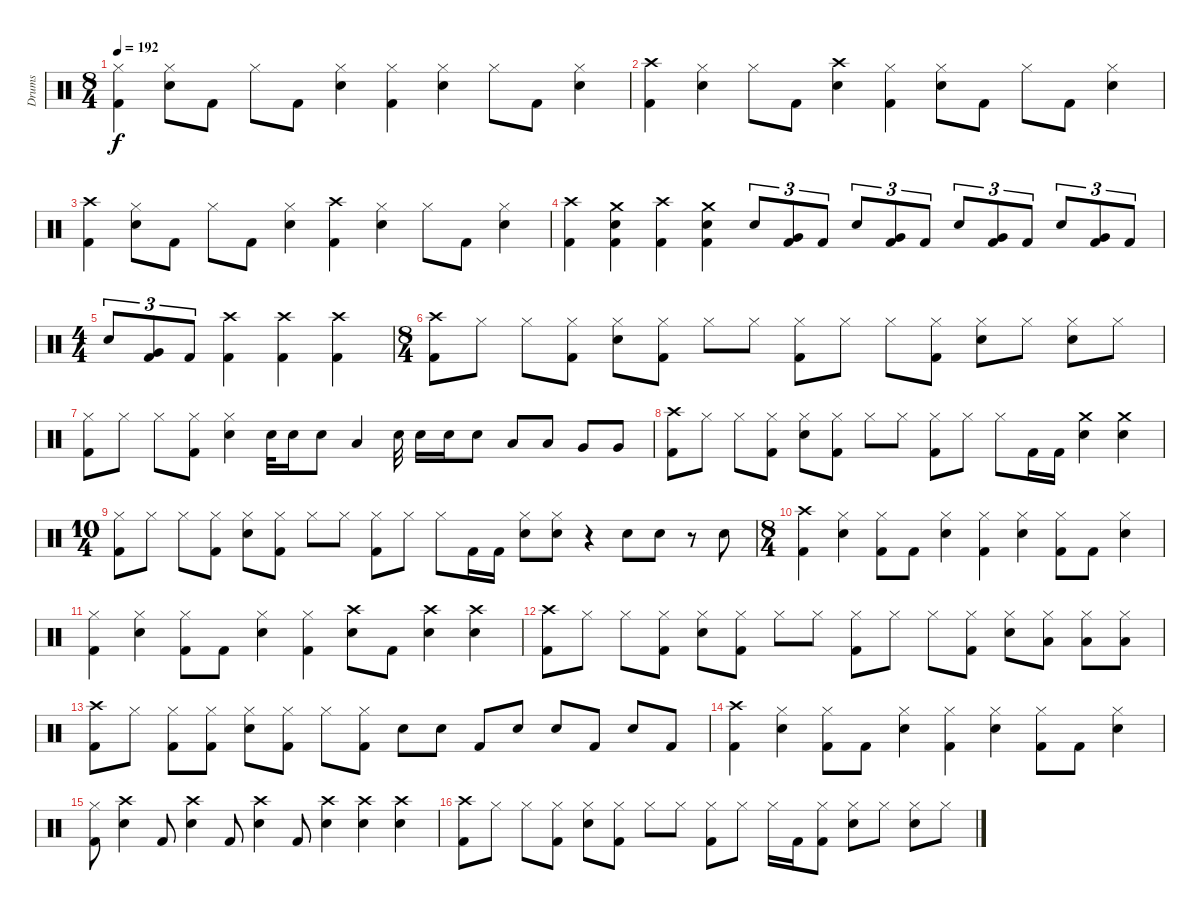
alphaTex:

\track ("Drums" "Drums") {instrument percussion}
\staff {score}
\articulation defaults
\ts (8 4)
\tempo 192
\clef neutral
\ks c
("Hi-Hat (closed)" "Kick (hit) 2").4{dy f} ("Hi-Hat (closed)" "Electric Snare (hit)").8 "Kick (hit) 2".8 "Hi-Hat (closed)".8 "Kick (hit) 2".8 ("Hi-Hat (closed)" "Electric Snare (hit)").4 ("Hi-Hat (closed)" "Kick (hit) 2").4 ("Hi-Hat (closed)" "Electric Snare (hit)").4 "Hi-Hat (closed)".8 "Kick (hit) 2".8 ("Hi-Hat (closed)" "Electric Snare (hit)").4 |
("Crash high (hit)" "Kick (hit) 2").4 ("Hi-Hat (closed)" "Electric Snare (hit)").4 "Hi-Hat (closed)".8 "Kick (hit) 2".8 ("Crash high (hit)" "Electric Snare (hit)").4 ("Hi-Hat (closed)" "Kick (hit) 2").4 ("Hi-Hat (closed)" "Electric Snare (hit)").8 "Kick (hit) 2".8 "Hi-Hat (closed)".8 "Kick (hit) 2".8 ("Hi-Hat (closed)" "Electric Snare (hit)").4 |
("Crash high (hit)" "Kick (hit) 2").4 ("Hi-Hat (closed)" "Electric Snare (hit)").8 "Kick (hit) 2".8 "Hi-Hat (closed)".8 "Kick (hit) 2".8 ("Hi-Hat (closed)" "Electric Snare (hit)").4 ("Crash high (hit)" "Kick (hit) 2").4 ("Hi-Hat (closed)" "Electric Snare (hit)").4 "Hi-Hat (closed)".8 "Kick (hit) 2".8 ("Hi-Hat (closed)" "Electric Snare (hit)").4 |
("Crash high (hit)" "Kick (hit) 2").4 ("Crash medium (hit)" "Electric Snare (hit)" "Kick (hit) 2").4 ("Crash high (hit)" "Kick (hit) 2").4 ("Crash medium (hit)" "Electric Snare (hit)" "Kick (hit) 2").4 "Electric Snare (hit)".8{tu (3 2)} ("Very Low Tom (hit)" "Kick (hit) 2").8{tu (3 2)} "Kick (hit) 2".8{tu (3 2)} "Electric Snare (hit)".8{tu (3 2)} ("Very Low Tom (hit)" "Kick (hit) 2").8{tu (3 2)} "Kick (hit) 2".8{tu (3 2)} "Electric Snare (hit)".8{tu (3 2)} ("Very Low Tom (hit)" "Kick (hit) 2").8{tu (3 2)} "Kick (hit) 2".8{tu (3 2)} "Electric Snare (hit)".8{tu (3 2)} ("Very Low Tom (hit)" "Kick (hit) 2").8{tu (3 2)} "Kick (hit) 2".8{tu (3 2)} |
\ts (4 4)
"Electric Snare (hit)".8{tu (3 2)} ("Very Low Tom (hit)" "Kick (hit) 2").8{tu (3 2)} "Kick (hit) 2".8{tu (3 2)} ("Crash high (hit)" "Kick (hit) 2").4 ("Crash high (hit)" "Kick (hit) 2").4 ("Crash high (hit)" "Kick (hit) 2").4 |
\ts (8 4)
("Crash high (hit)" "Kick (hit) 2").8 "Hi-Hat (closed)".8 "Hi-Hat (closed)".8 ("Hi-Hat (closed)" "Kick (hit) 2").8 ("Hi-Hat (closed)" "Electric Snare (hit)").8 ("Hi-Hat (closed)" "Kick (hit) 2").8 "Hi-Hat (closed)".8 "Hi-Hat (closed)".8 ("Hi-Hat (closed)" "Kick (hit) 2").8 "Hi-Hat (closed)".8 "Hi-Hat (closed)".8 ("Hi-Hat (closed)" "Kick (hit) 2").8 ("Hi-Hat (closed)" "Electric Snare (hit)").8 "Hi-Hat (closed)".8 ("Hi-Hat (closed)" "Electric Snare (hit)").8 "Hi-Hat (closed)".8 |
("Hi-Hat (closed)" "Kick (hit) 2").8 "Hi-Hat (closed)".8 "Hi-Hat (closed)".8 ("Hi-Hat (closed)" "Kick (hit) 2").8 ("Hi-Hat (closed)" "Electric Snare (hit)").4 "Electric Snare (hit)".32 "Electric Snare (hit)".16 "Electric Snare (hit)".8 "Low Tom (hit)".4 "Electric Snare (hit)".32 "Electric Snare (hit)".16 "Electric Snare (hit)".16 "Electric Snare (hit)".8 "Low Tom (hit)".8 "Low Tom (hit)".8 "Very Low Tom (hit)".8 "Very Low Tom (hit)".8 |
("Crash high (hit)" "Kick (hit) 2").8 "Hi-Hat (closed)".8 "Hi-Hat (closed)".8 ("Hi-Hat (closed)" "Kick (hit) 2").8 ("Hi-Hat (closed)" "Electric Snare (hit)").8 ("Hi-Hat (closed)" "Kick (hit) 2").8 "Hi-Hat (closed)".8 "Hi-Hat (closed)".8 ("Hi-Hat (closed)" "Kick (hit) 2").8 "Hi-Hat (closed)".8 "Hi-Hat (closed)".8 "Kick (hit) 2".16 "Kick (hit) 2".16 ("Crash medium (hit)" "Electric Snare (hit)").4 ("Crash medium (hit)" "Electric Snare (hit)").4 |
\ts (10 4)
("Hi-Hat (closed)" "Kick (hit) 2").8 "Hi-Hat (closed)".8 "Hi-Hat (closed)".8 ("Hi-Hat (closed)" "Kick (hit) 2").8 ("Hi-Hat (closed)" "Electric Snare (hit)").8 ("Hi-Hat (closed)" "Kick (hit) 2").8 "Hi-Hat (closed)".8 "Hi-Hat (closed)".8 ("Hi-Hat (closed)" "Kick (hit) 2").8 "Hi-Hat (closed)".8 "Hi-Hat (closed)".8 "Kick (hit) 2".16 "Kick (hit) 2".16 ("Hi-Hat (closed)" "Electric Snare (hit)").8 ("Hi-Hat (closed)" "Electric Snare (hit)").8 r.4 "Electric Snare (hit)".8 "Electric Snare (hit)".8 r.8 "Electric Snare (hit)".8 |
\ts (8 4)
("Crash high (hit)" "Kick (hit) 2").4 ("Hi-Hat (closed)" "Electric Snare (hit)").4 ("Hi-Hat (closed)" "Kick (hit) 2").8 "Kick (hit) 2".8 ("Hi-Hat (closed)" "Electric Snare (hit)").4 ("Hi-Hat (closed)" "Kick (hit) 2").4 ("Hi-Hat (closed)" "Electric Snare (hit)").4 ("Hi-Hat (closed)" "Kick (hit) 2").8 "Kick (hit) 2".8 ("Hi-Hat (closed)" "Electric Snare (hit)").4 |
("Hi-Hat (closed)" "Kick (hit) 2").4 ("Hi-Hat (closed)" "Electric Snare (hit)").4 ("Hi-Hat (closed)" "Kick (hit) 2").8 "Kick (hit) 2".8 ("Hi-Hat (closed)" "Electric Snare (hit)").4 ("Hi-Hat (closed)" "Kick (hit) 2").4 ("Crash high (hit)" "Electric Snare (hit)").8 "Kick (hit) 2".8 ("Crash high (hit)" "Electric Snare (hit)").4 ("Crash high (hit)" "Electric Snare (hit)").4 |
("Crash high (hit)" "Kick (hit) 2").8 "Hi-Hat (closed)".8 "Hi-Hat (closed)".8 ("Hi-Hat (closed)" "Kick (hit) 2").8 ("Hi-Hat (closed)" "Electric Snare (hit)").8 ("Hi-Hat (closed)" "Kick (hit) 2").8 "Hi-Hat (closed)".8 "Hi-Hat (closed)".8 ("Hi-Hat (closed)" "Kick (hit) 2").8 "Hi-Hat (closed)".8 "Hi-Hat (closed)".8 ("Hi-Hat (closed)" "Kick (hit) 2").8 ("Hi-Hat (closed)" "Electric Snare (hit)").8 ("Hi-Hat (closed)" "Low Tom (hit)").8 ("Hi-Hat (closed)" "Low Tom (hit)").8 ("Hi-Hat (closed)" "Low Tom (hit)").8 |
("Crash high (hit)" "Kick (hit) 2").8 "Hi-Hat (closed)".8 ("Hi-Hat (closed)" "Kick (hit) 2").8 ("Hi-Hat (closed)" "Kick (hit) 2").8 ("Hi-Hat (closed)" "Electric Snare (hit)").8 ("Hi-Hat (closed)" "Kick (hit) 2").8 "Hi-Hat (closed)".8 ("Hi-Hat (closed)" "Kick (hit) 2").8 "Electric Snare (hit)".8 "Electric Snare (hit)".8 "Kick (hit) 2".8 "Electric Snare (hit)".8 "Electric Snare (hit)".8 "Kick (hit) 2".8 "Electric Snare (hit)".8 "Kick (hit) 2".8 |
("Crash high (hit)" "Kick (hit) 2").4 ("Hi-Hat (closed)" "Electric Snare (hit)").4 ("Hi-Hat (closed)" "Kick (hit) 2").8 "Kick (hit) 2".8 ("Hi-Hat (closed)" "Electric Snare (hit)").4 ("Hi-Hat (closed)" "Kick (hit) 2").4 ("Hi-Hat (closed)" "Electric Snare (hit)").4 ("Hi-Hat (closed)" "Kick (hit) 2").8 "Kick (hit) 2".8 ("Hi-Hat (closed)" "Electric Snare (hit)").4 |
("Hi-Hat (closed)" "Kick (hit) 2").8 ("Crash high (hit)" "Electric Snare (hit)").4 "Kick (hit) 2".8 ("Crash high (hit)" "Electric Snare (hit)").4 "Kick (hit) 2".8 ("Crash high (hit)" "Electric Snare (hit)").4 "Kick (hit) 2".8 ("Crash high (hit)" "Electric Snare (hit)").4 ("Crash high (hit)" "Electric Snare (hit)").4 ("Crash high (hit)" "Electric Snare (hit)").4 |
("Crash high (hit)" "Kick (hit) 2").8 "Hi-Hat (closed)".8 "Hi-Hat (closed)".8 ("Hi-Hat (closed)" "Kick (hit) 2").8 ("Hi-Hat (closed)" "Electric Snare (hit)").8 ("Hi-Hat (closed)" "Kick (hit) 2").8 "Hi-Hat (closed)".8 "Hi-Hat (closed)".8 ("Hi-Hat (closed)" "Kick (hit) 2").8 "Hi-Hat (closed)".8 "Hi-Hat (closed)".16 "Kick (hit) 2".16 ("Hi-Hat (closed)" "Kick (hit) 2").8 ("Hi-Hat (closed)" "Electric Snare (hit)").8 "Hi-Hat (closed)".8 ("Hi-Hat (closed)" "Electric Snare (hit)").8 "Hi-Hat (closed)".8
